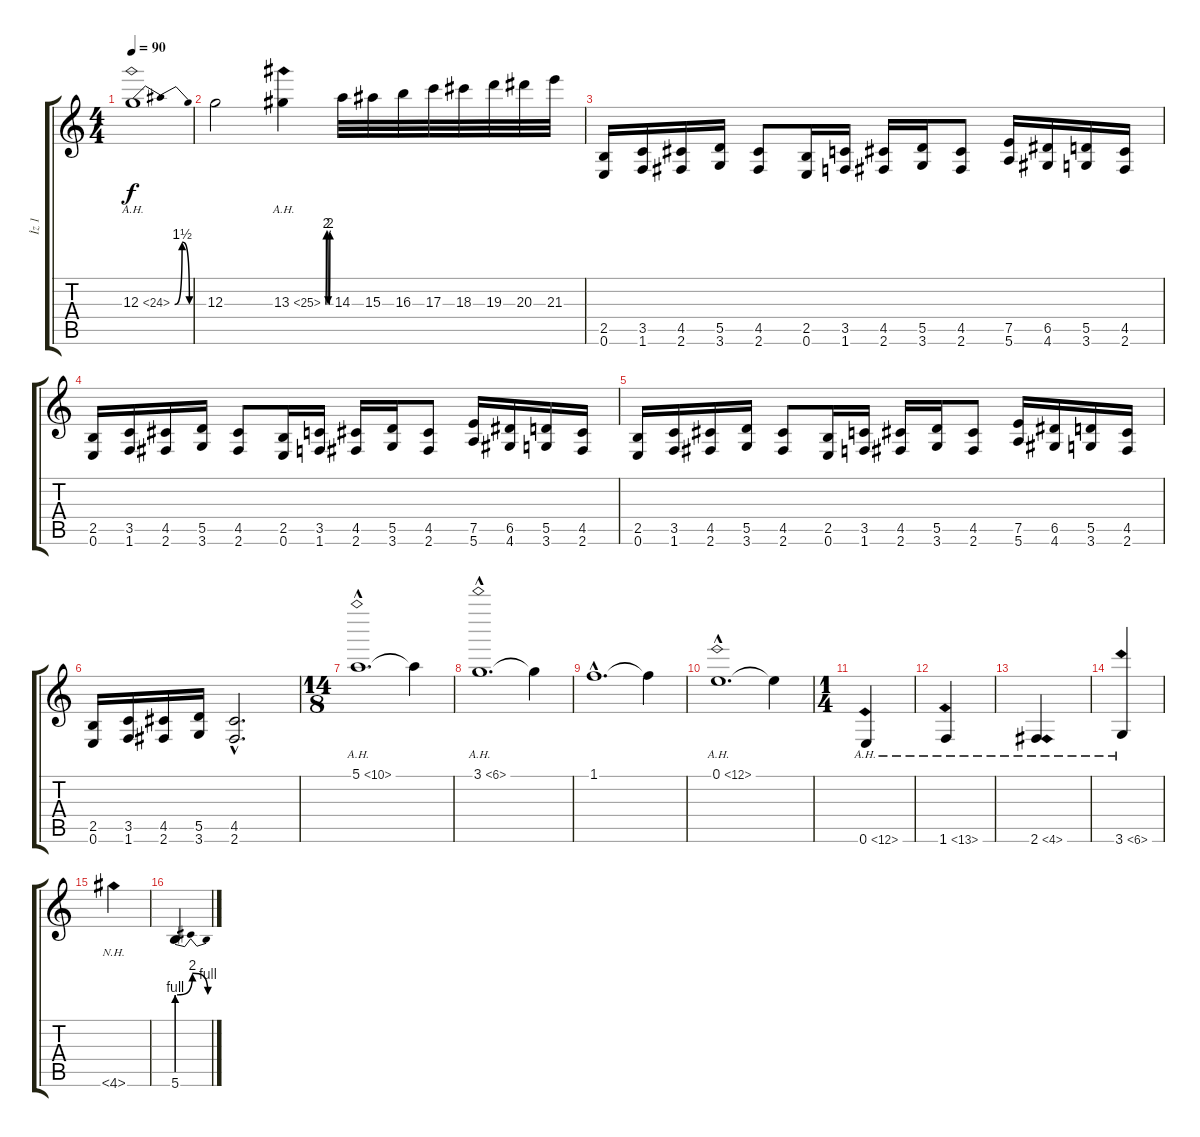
\track ("İz 1" "İz 1") {instrument distortionguitar}
\staff {score tabs}
\tuning (E4 B3 G3 D3 A2 E2) {hide}
\ts (4 4)
\tempo 90
\clef g2
\ks c
12.3{be (bendrelease 0 0 30 6 30 6 60 0) ah 12}.1{dy f instrument distortionguitar} |
12.3.2 13.3{be (custom 0 0 10 8 20 8 30 0 40 0 50 8 60 8) ah 12}.4 14.3.32 15.3.32 16.3.32 17.3.32 18.3.32 19.3.32 20.3.32 21.3.32 |
(2.5 0.6).16 (3.5 1.6).16 (4.5 2.6).16 (5.5 3.6).16 (4.5 2.6).8 (2.5 0.6).16 (3.5 1.6).16 (4.5 2.6).16 (5.5 3.6).16 (4.5 2.6).8 (7.5 5.6).16 (6.5 4.6).16 (5.5 3.6).16 (4.5 2.6).16 |
(2.5 0.6).16 (3.5 1.6).16 (4.5 2.6).16 (5.5 3.6).16 (4.5 2.6).8 (2.5 0.6).16 (3.5 1.6).16 (4.5 2.6).16 (5.5 3.6).16 (4.5 2.6).8 (7.5 5.6).16 (6.5 4.6).16 (5.5 3.6).16 (4.5 2.6).16 |
(2.5 0.6).16 (3.5 1.6).16 (4.5 2.6).16 (5.5 3.6).16 (4.5 2.6).8 (2.5 0.6).16 (3.5 1.6).16 (4.5 2.6).16 (5.5 3.6).16 (4.5 2.6).8 (7.5 5.6).16 (6.5 4.6).16 (5.5 3.6).16 (4.5 2.6).16 |
(2.5 0.6).16 (3.5 1.6).16 (4.5 2.6).16 (5.5 3.6).16 (4.5{hac} 2.6{hac}).2{d} |
\ts (14 8)
5.1{ah 5 hac}.1{d} 5.1{t}.4 |
3.1{ah 3 hac}.1{d} 3.1{t}.4 |
1.1{hac}.1{d} 1.1{t}.4 |
0.1{ah 12 hac}.1{d} 0.1{t}.4 |
\ts (1 4)
0.6{ah 12}.4 |
1.6{ah 12}.4 |
2.6{ah 2}.4 |
3.6{ah 3}.4 |
4.6{nh}.4 |
5.6{be (bendrelease 0 4 35 8 35 8 60 4)}.4
